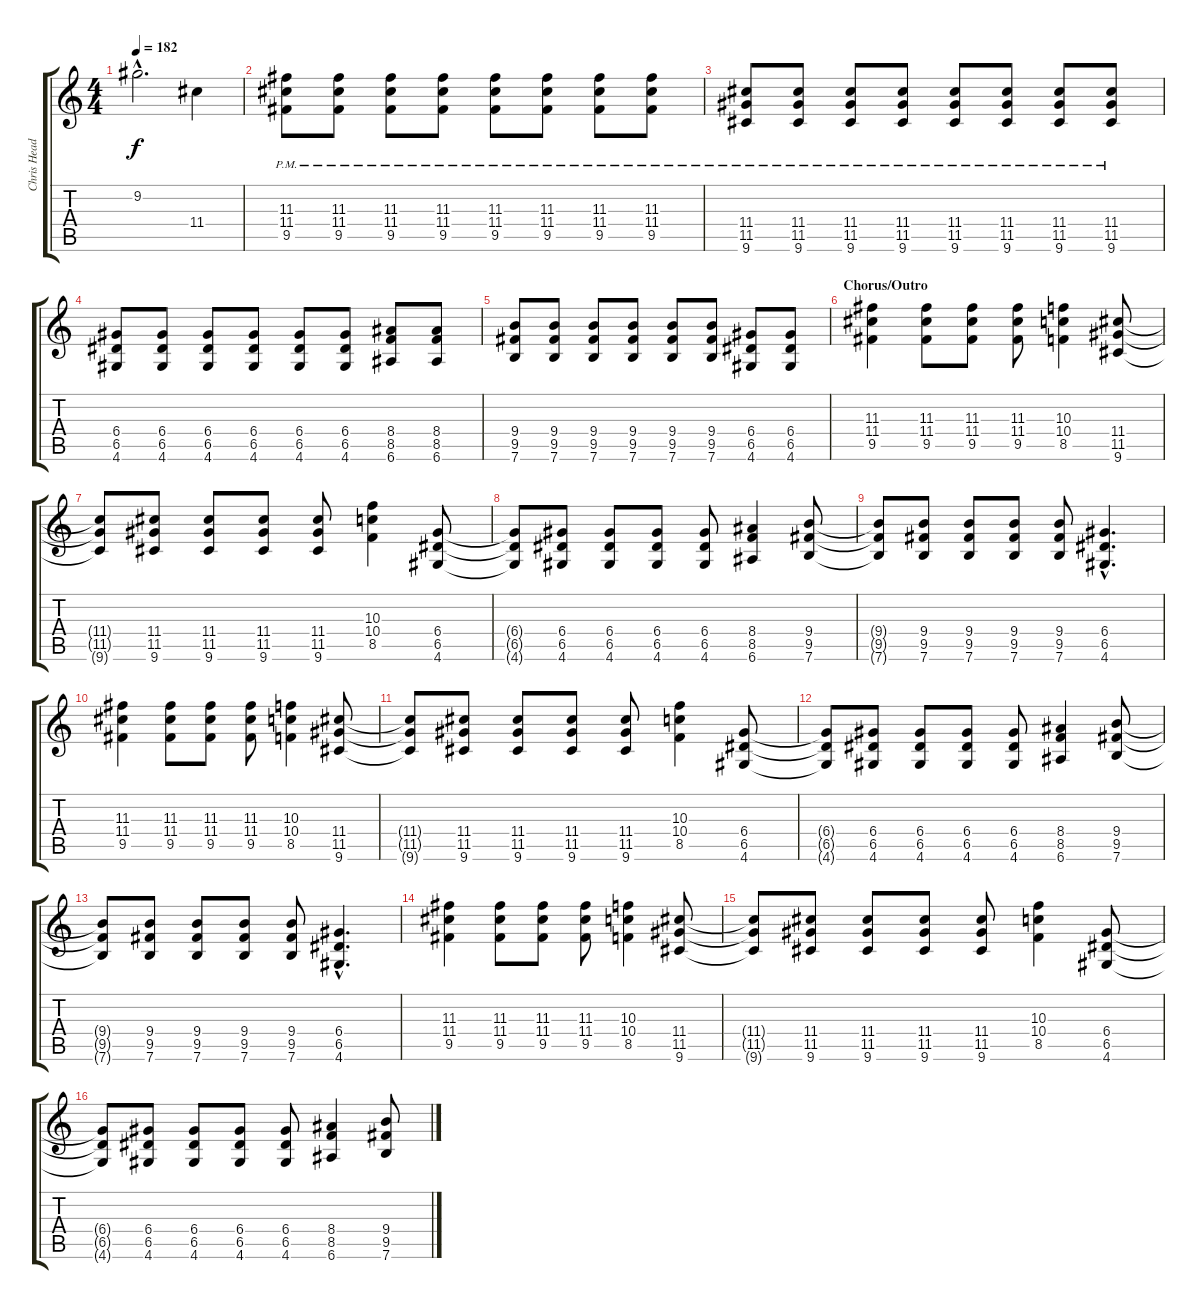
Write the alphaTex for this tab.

\track ("Chris Head - Guitar" "Chris Head") {instrument overdrivenguitar}
\staff {score tabs}
\tuning (E4 B3 G3 D3 A2 E2) {hide}
\ts (4 4)
\tempo 182
\clef g2
\ks c
9.2{hac}.2{d dy f} 11.4.4 |
(11.3{pm} 11.4{pm} 9.5{pm}).8 (11.3{pm} 11.4{pm} 9.5{pm}).8 (11.3{pm} 11.4{pm} 9.5{pm}).8 (11.3{pm} 11.4{pm} 9.5{pm}).8 (11.3{pm} 11.4{pm} 9.5{pm}).8 (11.3{pm} 11.4{pm} 9.5{pm}).8 (11.3{pm} 11.4{pm} 9.5{pm}).8 (11.3{pm} 11.4{pm} 9.5{pm}).8 |
(11.4{pm} 11.5{pm} 9.6{pm}).8 (11.4{pm} 11.5{pm} 9.6{pm}).8 (11.4{pm} 11.5{pm} 9.6{pm}).8 (11.4{pm} 11.5{pm} 9.6{pm}).8 (11.4{pm} 11.5{pm} 9.6{pm}).8 (11.4{pm} 11.5{pm} 9.6{pm}).8 (11.4{pm} 11.5{pm} 9.6{pm}).8 (11.4{pm} 11.5{pm} 9.6{pm}).8 |
(6.4 6.5 4.6).8 (6.4 6.5 4.6).8 (6.4 6.5 4.6).8 (6.4 6.5 4.6).8 (6.4 6.5 4.6).8 (6.4 6.5 4.6).8 (8.4 8.5 6.6).8 (8.4 8.5 6.6).8 |
(9.4 9.5 7.6).8 (9.4 9.5 7.6).8 (9.4 9.5 7.6).8 (9.4 9.5 7.6).8 (9.4 9.5 7.6).8 (9.4 9.5 7.6).8 (6.4 6.5 4.6).8 (6.4 6.5 4.6).8 |
\section ("" "Chorus/Outro")
(11.3 11.4 9.5).4 (11.3 11.4 9.5).8 (11.3 11.4 9.5).8 (11.3 11.4 9.5).8 (10.3 10.4 8.5).4 (11.4 11.5 9.6).8 |
(11.4{t} 11.5{t} 9.6{t}).8 (11.4 11.5 9.6).8 (11.4 11.5 9.6).8 (11.4 11.5 9.6).8 (11.4 11.5 9.6).8 (10.3 10.4 8.5).4 (6.4 6.5 4.6).8 |
(6.4{t} 6.5{t} 4.6{t}).8 (6.4 6.5 4.6).8 (6.4 6.5 4.6).8 (6.4 6.5 4.6).8 (6.4 6.5 4.6).8 (8.4 8.5 6.6).4 (9.4 9.5 7.6).8 |
(9.4{t} 9.5{t} 7.6{t}).8 (9.4 9.5 7.6).8 (9.4 9.5 7.6).8 (9.4 9.5 7.6).8 (9.4 9.5 7.6).8 (6.4{hac} 6.5{hac} 4.6{hac}).4{d} |
(11.3 11.4 9.5).4 (11.3 11.4 9.5).8 (11.3 11.4 9.5).8 (11.3 11.4 9.5).8 (10.3 10.4 8.5).4 (11.4 11.5 9.6).8 |
(11.4{t} 11.5{t} 9.6{t}).8 (11.4 11.5 9.6).8 (11.4 11.5 9.6).8 (11.4 11.5 9.6).8 (11.4 11.5 9.6).8 (10.3 10.4 8.5).4 (6.4 6.5 4.6).8 |
(6.4{t} 6.5{t} 4.6{t}).8 (6.4 6.5 4.6).8 (6.4 6.5 4.6).8 (6.4 6.5 4.6).8 (6.4 6.5 4.6).8 (8.4 8.5 6.6).4 (9.4 9.5 7.6).8 |
(9.4{t} 9.5{t} 7.6{t}).8 (9.4 9.5 7.6).8 (9.4 9.5 7.6).8 (9.4 9.5 7.6).8 (9.4 9.5 7.6).8 (6.4{hac} 6.5{hac} 4.6{hac}).4{d} |
(11.3 11.4 9.5).4 (11.3 11.4 9.5).8 (11.3 11.4 9.5).8 (11.3 11.4 9.5).8 (10.3 10.4 8.5).4 (11.4 11.5 9.6).8 |
(11.4{t} 11.5{t} 9.6{t}).8 (11.4 11.5 9.6).8 (11.4 11.5 9.6).8 (11.4 11.5 9.6).8 (11.4 11.5 9.6).8 (10.3 10.4 8.5).4 (6.4 6.5 4.6).8 |
(6.4{t} 6.5{t} 4.6{t}).8 (6.4 6.5 4.6).8 (6.4 6.5 4.6).8 (6.4 6.5 4.6).8 (6.4 6.5 4.6).8 (8.4 8.5 6.6).4 (9.4 9.5 7.6).8
